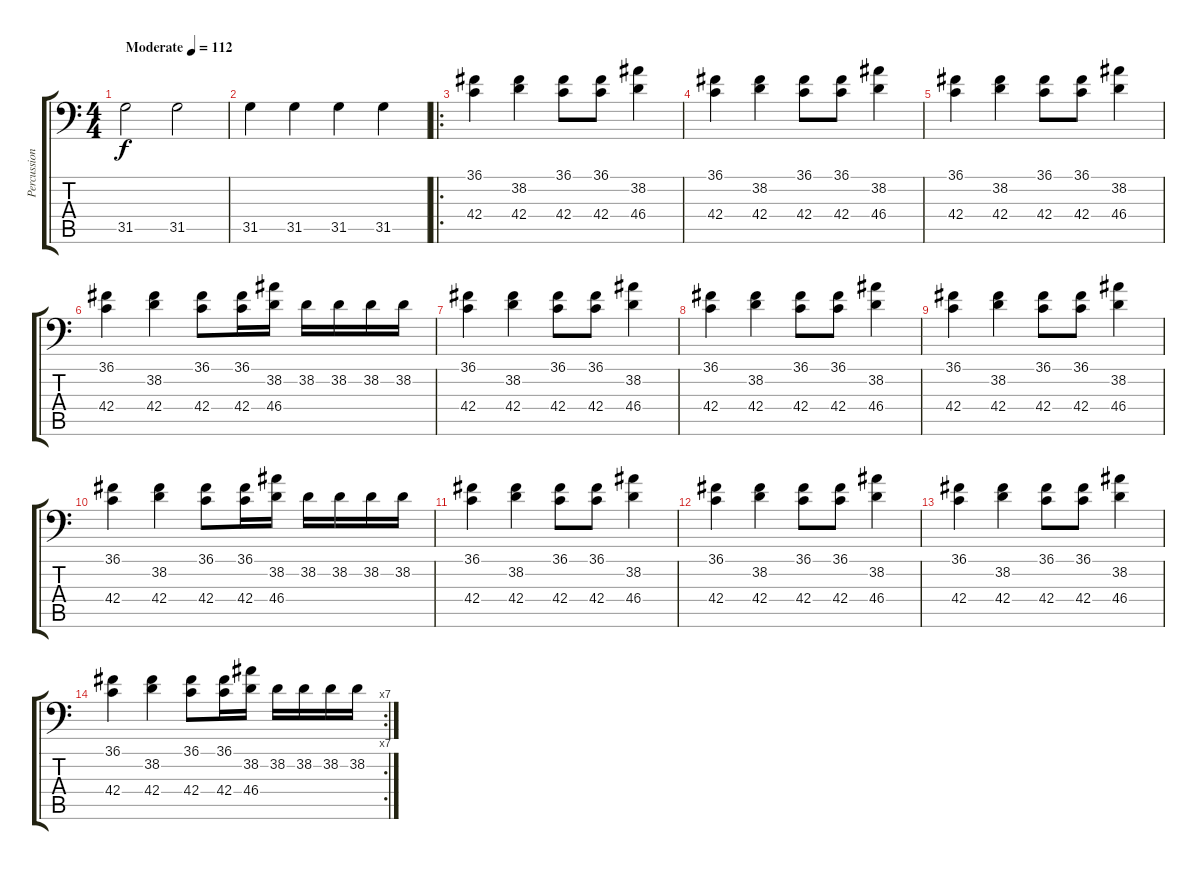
\track ("Percussion" "Percussion") {instrument acousticgrandpiano}
\staff {score tabs}
\tuning (C-1 C-1 C-1 C-1 C-1 C-1) {hide}
\ts (4 4)
\tempo (112 "Moderate")
\clef f4
\ks c
31.5.2{dy f instrument acousticgrandpiano} 31.5.2 |
31.5.4 31.5.4 31.5.4 31.5.4 |
\ro
(36.1 42.4).4 (38.2 42.4).4 (36.1 42.4).8 (36.1 42.4).8 (38.2 46.4).4 |
(36.1 42.4).4 (38.2 42.4).4 (36.1 42.4).8 (36.1 42.4).8 (38.2 46.4).4 |
(36.1 42.4).4 (38.2 42.4).4 (36.1 42.4).8 (36.1 42.4).8 (38.2 46.4).4 |
(36.1 42.4).4 (38.2 42.4).4 (36.1 42.4).8 (36.1 42.4).16 (38.2 46.4).16 38.2.16 38.2.16 38.2.16 38.2.16 |
(36.1 42.4).4 (38.2 42.4).4 (36.1 42.4).8 (36.1 42.4).8 (38.2 46.4).4 |
(36.1 42.4).4 (38.2 42.4).4 (36.1 42.4).8 (36.1 42.4).8 (38.2 46.4).4 |
(36.1 42.4).4 (38.2 42.4).4 (36.1 42.4).8 (36.1 42.4).8 (38.2 46.4).4 |
(36.1 42.4).4 (38.2 42.4).4 (36.1 42.4).8 (36.1 42.4).16 (38.2 46.4).16 38.2.16 38.2.16 38.2.16 38.2.16 |
(36.1 42.4).4 (38.2 42.4).4 (36.1 42.4).8 (36.1 42.4).8 (38.2 46.4).4 |
(36.1 42.4).4 (38.2 42.4).4 (36.1 42.4).8 (36.1 42.4).8 (38.2 46.4).4 |
(36.1 42.4).4 (38.2 42.4).4 (36.1 42.4).8 (36.1 42.4).8 (38.2 46.4).4 |
\rc 7
(36.1 42.4).4 (38.2 42.4).4 (36.1 42.4).8 (36.1 42.4).16 (38.2 46.4).16 38.2.16 38.2.16 38.2.16 38.2.16
